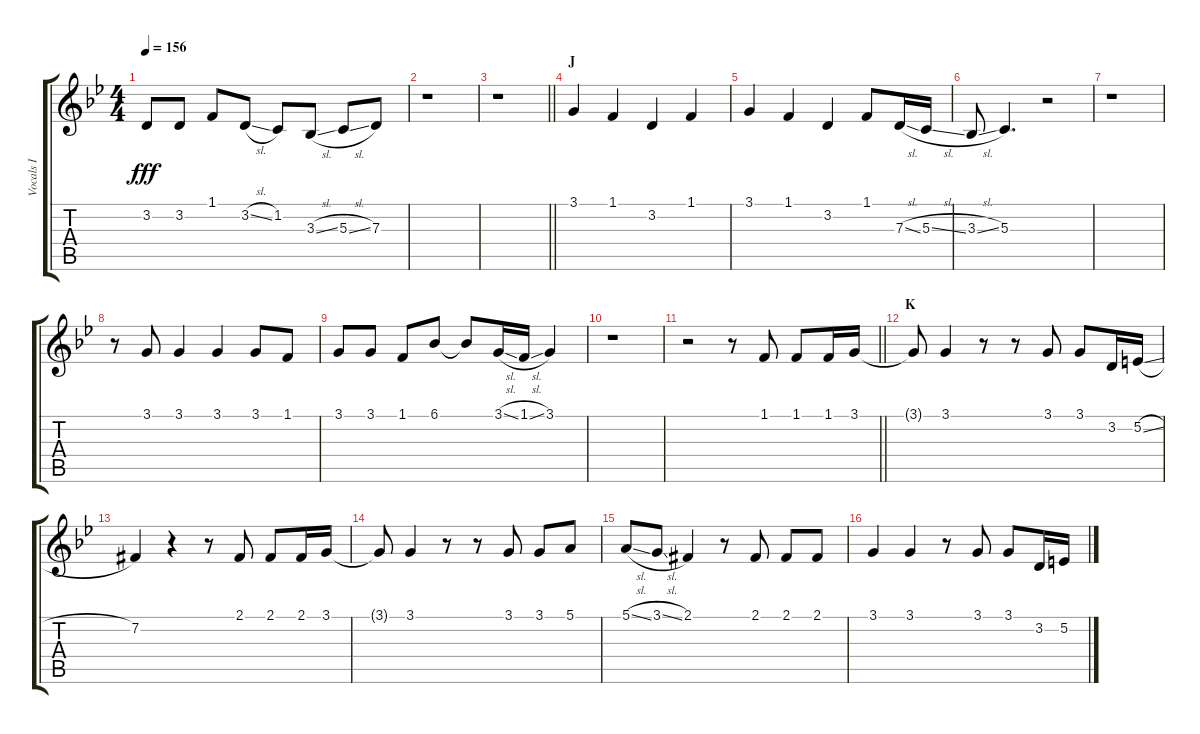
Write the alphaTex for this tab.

\track ("Vocals I" "Vocals I") {instrument voiceoohs}
\staff {score tabs}
\tuning (E4 B3 G3 D3 A2 E2) {hide}
\ts (4 4)
\tempo 156
\clef g2
\ks bb
3.2.8{dy fff} 3.2.8 1.1.8 3.2{sl}.8 1.2.8 3.3{sl}.8 5.3{sl}.8 7.3.8 |
r.1 |
\barLineRight lightlight
r.1 |
\section ("" "J")
3.1.4 1.1.4 3.2.4 1.1.4 |
3.1.4 1.1.4 3.2.4 1.1.8 7.3{sl}.16 5.3{sl}.16 |
3.3{sl}.8 5.3.4{d} r.2 |
r.1 |
r.8 3.1.8 3.1.4 3.1.4 3.1.8 1.1.8 |
3.1.8 3.1.8 1.1.8 6.1.8 6.1{t}.8 3.1{sl}.16 1.1{sl}.16 3.1.4 |
r.1 |
\barLineRight lightlight
r.2 r.8 1.1.8 1.1.8 1.1.16 3.1.16 |
\section ("" "K")
3.1{t}.8 3.1.4 r.8 r.8 3.1.8 3.1.8 3.2.16 5.2{sl}.16 |
7.2{acc #}.4 r.4 r.8 2.1{acc #}.8 2.1{acc #}.8 2.1{acc #}.16 3.1.16 |
3.1{t}.8 3.1.4 r.8 r.8 3.1.8 3.1.8 5.1.8 |
5.1{sl}.8 3.1{sl}.8 2.1{acc #}.4 r.8 2.1{acc #}.8 2.1{acc #}.8 2.1{acc #}.8 |
3.1.4 3.1.4 r.8 3.1.8 3.1.8 3.2.16 5.2{sl}.16
